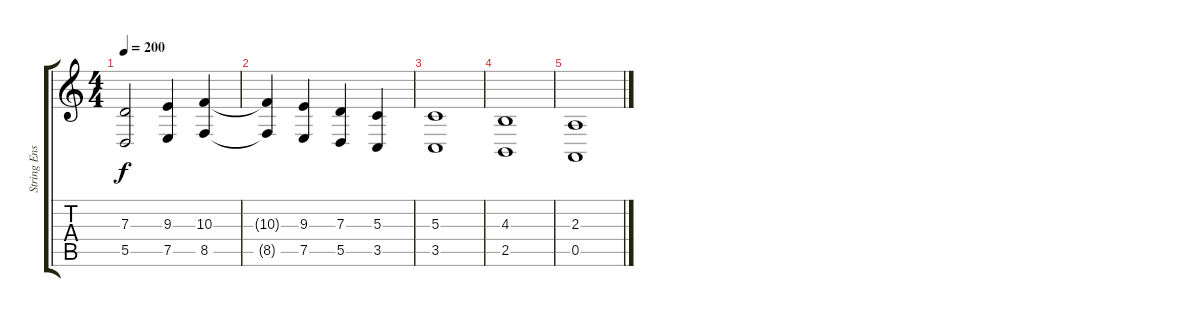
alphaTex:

\track ("String Ensemble" "String Ens") {instrument stringensemble1}
\staff {score tabs}
\tuning (E4 B3 G3 D3 A2 E2) {hide}
\ts (4 4)
\tempo 200
\clef g2
\ks c
(7.3 5.5).2{dy f} (9.3 7.5).4 (10.3 8.5).4 |
(10.3{t} 8.5{t}).4 (9.3 7.5).4 (7.3 5.5).4 (5.3 3.5).4 |
(5.3 3.5).1 |
(4.3 2.5).1 |
(2.3 0.5).1
